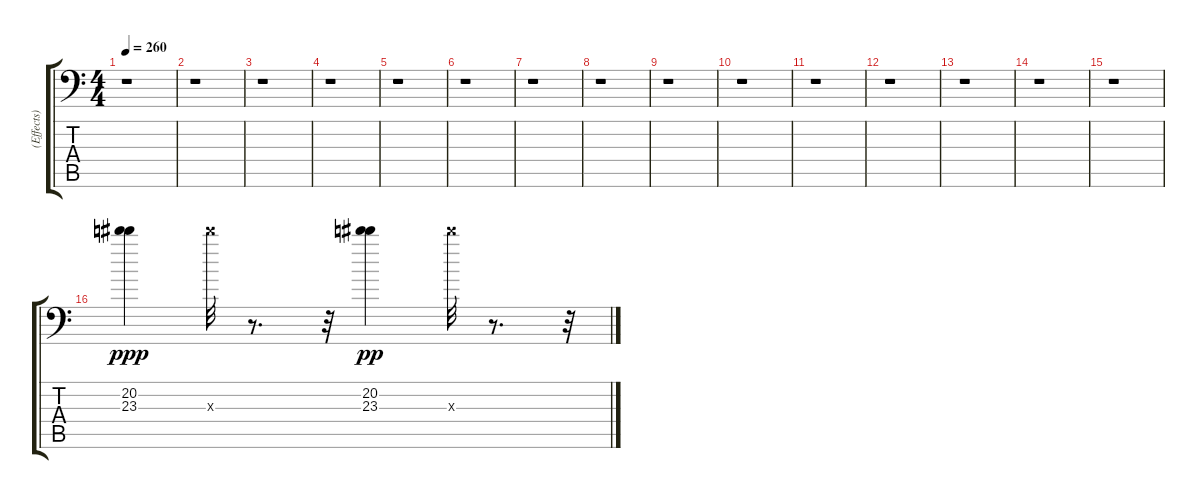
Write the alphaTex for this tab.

\track ("(Effects)" "(Effects)") {instrument electricguitarclean}
\staff {score tabs}
\tuning (C4 G3 Eb3 Bb2 F2 Bb1) {hide}
\ts (4 4)
\tempo 260
\clef f4
\ks c
r.1{dy f} |
r.1 |
r.1 |
r.1 |
r.1 |
r.1 |
r.1 |
r.1 |
r.1 |
r.1 |
r.1 |
r.1 |
r.1 |
r.1 |
r.1 |
(20.2 23.3).4{dy ppp balance 16 instrument distortionguitar} 23.3{x}.32 r.8{d} r.32 (20.2 23.3).4{dy pp} 23.3{x}.32 r.8{d} r.32
